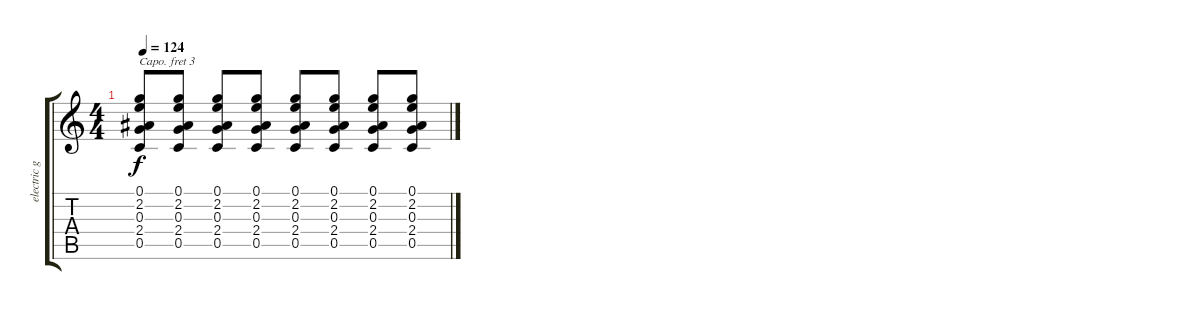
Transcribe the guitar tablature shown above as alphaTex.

\track ("electric guitar capo 3" "electric g") {instrument overdrivenguitar}
\staff {score tabs}
\capo 3
\tuning (E4 B3 G3 D3 A2 E2) {hide}
\ts (4 4)
\tempo 124
\clef g2
\ks c
(0.1 2.2 0.3 2.4 0.5).8{dy f} (0.1 2.2 0.3 2.4 0.5).8 (0.1 2.2 0.3 2.4 0.5).8 (0.1 2.2 0.3 2.4 0.5).8 (0.1 2.2 0.3 2.4 0.5).8 (0.1 2.2 0.3 2.4 0.5).8 (0.1 2.2 0.3 2.4 0.5).8 (0.1 2.2 0.3 2.4 0.5).8
